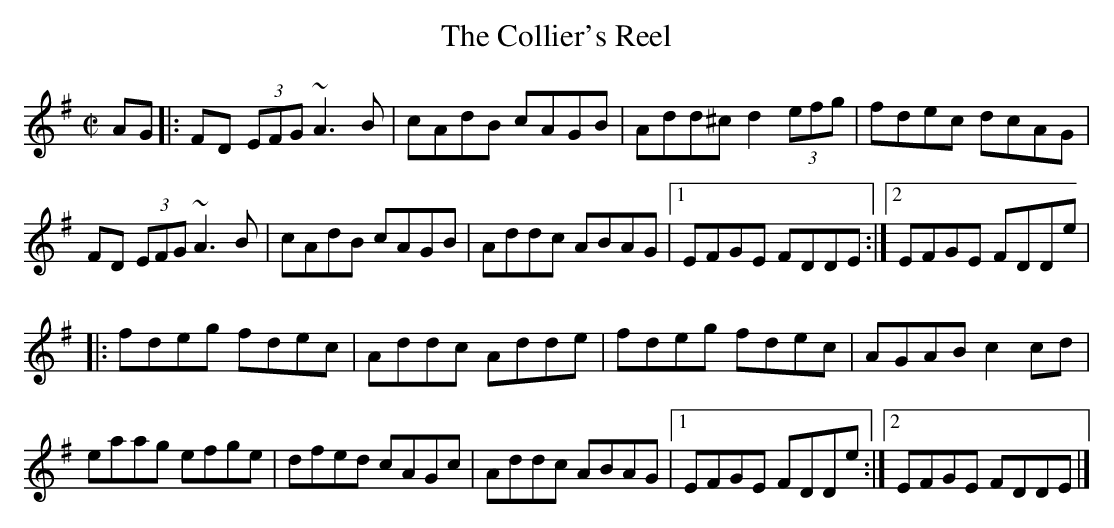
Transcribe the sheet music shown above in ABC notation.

X:1
T:Collier's Reel, The
M:C|
L:1/8
K:DMix
AG[|:FD (3EFG ~A3B|cAdB cAGB|Add^c d2 (3efg|fdec dcAG|!
FD (3EFG ~A3B|cAdB cAGB|Addc ABAG|1EFGE FDDE:|2EFGE FDDe|!
|:fdeg fdec|Addc Adde|fdeg fdec|AGAB c2cd|!
eaag efge|dfed cAGc|Addc ABAG|1EFGE FDDe:|2EFGE FDDE|]!
